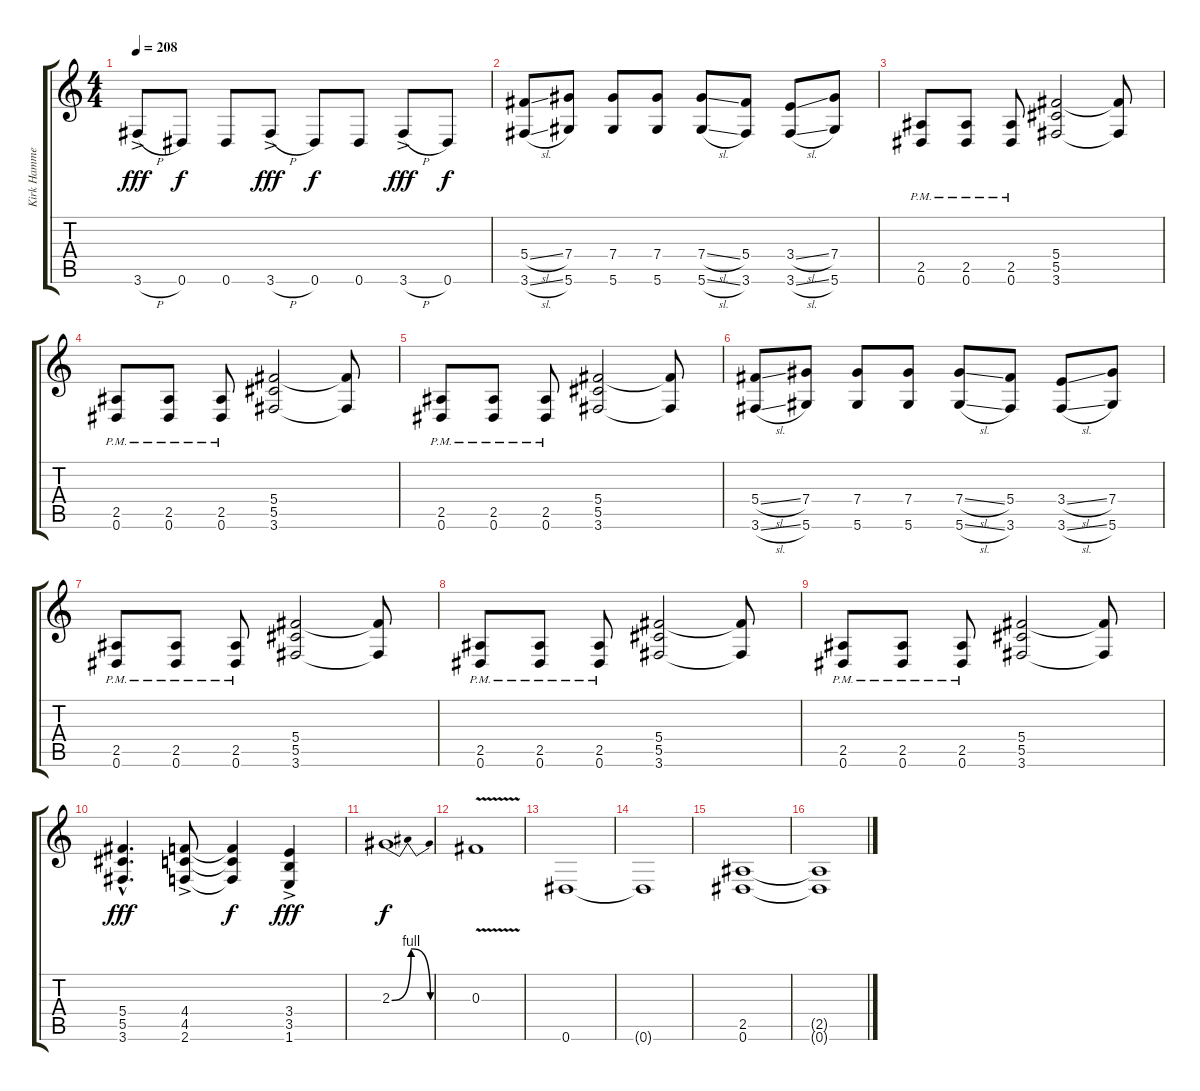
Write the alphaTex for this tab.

\track ("Kirk Hammett (Guitar)" "Kirk Hamme") {instrument distortionguitar}
\staff {score tabs}
\tuning (Eb4 Bb3 Gb3 Db3 Ab2 Eb2) {hide}
\ts (4 4)
\tempo 208
\clef g2
\ks c
3.6{h ac}.8{dy fff} 0.6.8{dy f} 0.6.8 3.6{h ac}.8{dy fff} 0.6.8{dy f} 0.6.8 3.6{h ac}.8{dy fff} 0.6.8{dy f} |
(5.4{sl} 3.6{sl}).8 (7.4 5.6).8 (7.4 5.6).8 (7.4 5.6).8 (7.4{sl} 5.6{sl}).8 (5.4 3.6).8 (3.4{sl} 3.6{sl}).8 (7.4 5.6).8 |
(2.5{pm} 0.6{pm}).8 (2.5{pm} 0.6{pm}).8 (2.5{pm} 0.6{pm}).8 (5.4 5.5 3.6).2 (5.4{t} 3.6{t}).8 |
(2.5{pm} 0.6{pm}).8 (2.5{pm} 0.6{pm}).8 (2.5{pm} 0.6{pm}).8 (5.4 5.5 3.6).2 (5.4{t} 3.6{t}).8 |
(2.5{pm} 0.6{pm}).8 (2.5{pm} 0.6{pm}).8 (2.5{pm} 0.6{pm}).8 (5.4 5.5 3.6).2 (5.4{t} 3.6{t}).8 |
(5.4{sl} 3.6{sl}).8 (7.4 5.6).8 (7.4 5.6).8 (7.4 5.6).8 (7.4{sl} 5.6{sl}).8 (5.4 3.6).8 (3.4{sl} 3.6{sl}).8 (7.4 5.6).8 |
(2.5{pm} 0.6{pm}).8 (2.5{pm} 0.6{pm}).8 (2.5{pm} 0.6{pm}).8 (5.4 5.5 3.6).2 (5.4{t} 3.6{t}).8 |
(2.5{pm} 0.6{pm}).8 (2.5{pm} 0.6{pm}).8 (2.5{pm} 0.6{pm}).8 (5.4 5.5 3.6).2 (5.4{t} 3.6{t}).8 |
(2.5{pm} 0.6{pm}).8 (2.5{pm} 0.6{pm}).8 (2.5{pm} 0.6{pm}).8 (5.4 5.5 3.6).2 (5.4{t} 3.6{t}).8 |
(5.4{hac} 5.5{hac} 3.6{hac}).4{d dy fff} (4.4{ac} 4.5{ac} 2.6{ac}).8 (4.4{t} 4.5{t} 2.6{t}).4{dy f} (3.4{ac} 3.5{ac} 1.6{ac}).4{dy fff} |
2.3{be (bendrelease 0 0 15 4 45 4 60 0)}.1{dy f} |
0.3{v}.1 |
0.6.1 |
0.6{t}.1 |
(2.5 0.6).1 |
(2.5{t} 0.6{t}).1
